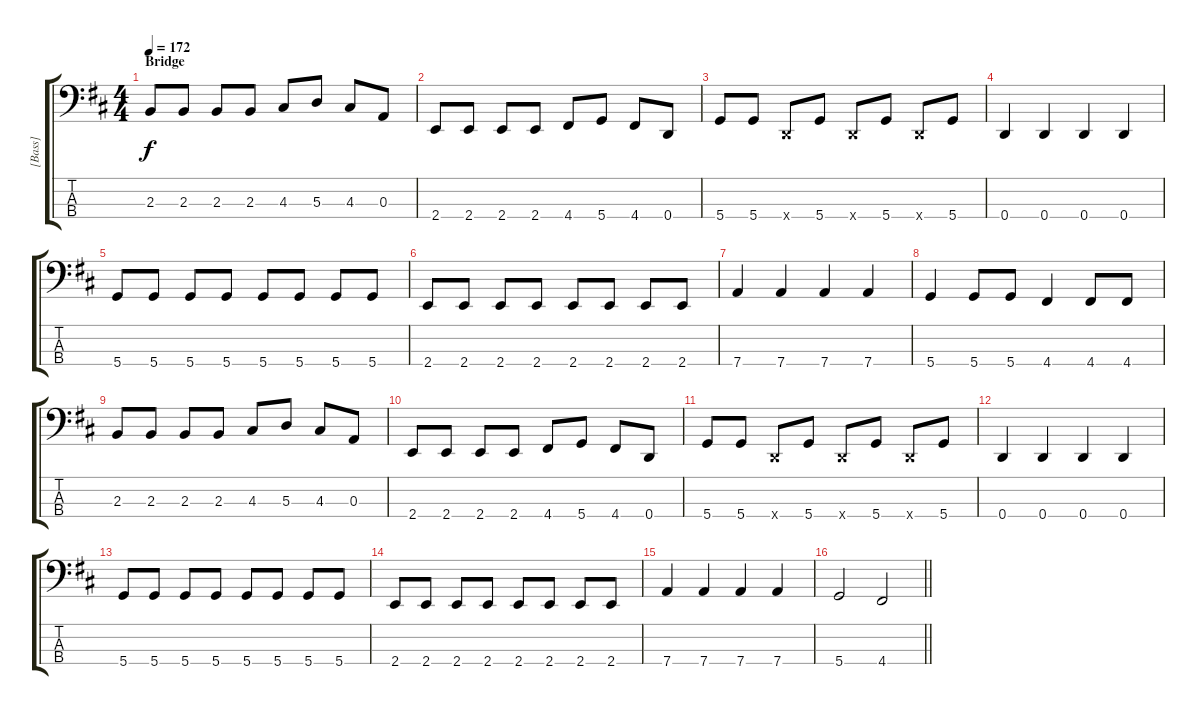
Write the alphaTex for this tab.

\track ("[Bass]" "[Bass]") {instrument electricbassfinger}
\staff {score tabs}
\tuning (G2 D2 A1 D1) {hide}
\ts (4 4)
\section ("" "Bridge")
\tempo 172
\clef f4
\ks d
2.3.8{dy f} 2.3.8 2.3.8 2.3.8 4.3.8 5.3.8 4.3.8 0.3.8 |
2.4.8 2.4.8 2.4.8 2.4.8 4.4.8 5.4.8 4.4.8 0.4.8 |
5.4.8 5.4.8 0.4{x}.8 5.4.8 0.4{x}.8 5.4.8 0.4{x}.8 5.4.8 |
0.4.4 0.4.4 0.4.4 0.4.4 |
5.4.8 5.4.8 5.4.8 5.4.8 5.4.8 5.4.8 5.4.8 5.4.8 |
2.4.8 2.4.8 2.4.8 2.4.8 2.4.8 2.4.8 2.4.8 2.4.8 |
7.4.4 7.4.4 7.4.4 7.4.4 |
5.4.4 5.4.8 5.4.8 4.4.4 4.4.8 4.4.8 |
2.3.8 2.3.8 2.3.8 2.3.8 4.3.8 5.3.8 4.3.8 0.3.8 |
2.4.8 2.4.8 2.4.8 2.4.8 4.4.8 5.4.8 4.4.8 0.4.8 |
5.4.8 5.4.8 0.4{x}.8 5.4.8 0.4{x}.8 5.4.8 0.4{x}.8 5.4.8 |
0.4.4 0.4.4 0.4.4 0.4.4 |
5.4.8 5.4.8 5.4.8 5.4.8 5.4.8 5.4.8 5.4.8 5.4.8 |
2.4.8 2.4.8 2.4.8 2.4.8 2.4.8 2.4.8 2.4.8 2.4.8 |
7.4.4 7.4.4 7.4.4 7.4.4 |
\barLineRight lightlight
5.4.2 4.4.2
